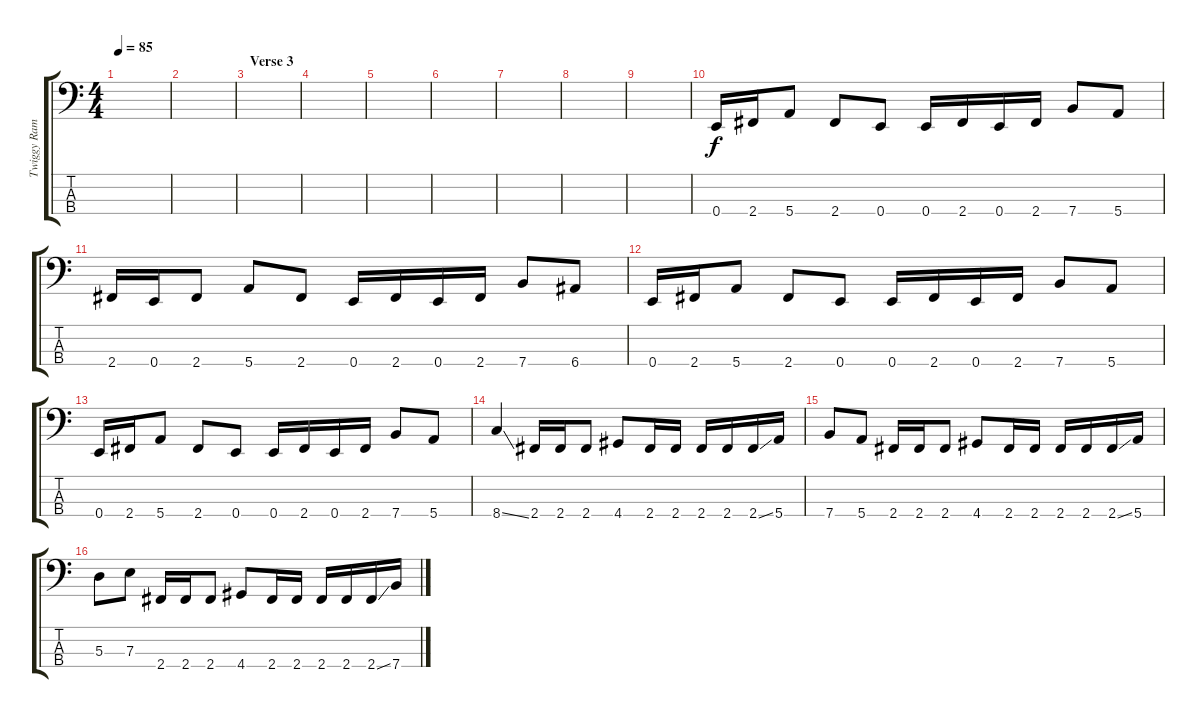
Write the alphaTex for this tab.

\track ("Twiggy Ramirez [Bass]" "Twiggy Ram") {instrument acousticguitarsteel}
\staff {score tabs}
\tuning (G2 D2 A1 E1) {hide}
\ts (4 4)
\tempo 85
\clef f4
\ks c
|
|
\section ("" "Verse 3")
|
|
|
|
|
|
|
0.4.16{volume 16 instrument acousticguitarnylon} 2.4.16 5.4.8 2.4.8 0.4.8 0.4.16 2.4.16 0.4.16 2.4.16 7.4.8 5.4.8 |
2.4.16 0.4.16 2.4.8 5.4.8 2.4.8 0.4.16 2.4.16 0.4.16 2.4.16 7.4.8 6.4.8 |
0.4.16 2.4.16 5.4.8 2.4.8 0.4.8 0.4.16 2.4.16 0.4.16 2.4.16 7.4.8 5.4.8 |
0.4.16 2.4.16 5.4.8 2.4.8 0.4.8 0.4.16 2.4.16 0.4.16 2.4.16 7.4.8 5.4.8 |
8.4{ss}.4{volume 16 instrument electricbasspick} 2.4.16 2.4.16 2.4.8 4.4.8 2.4.16 2.4.16 2.4.16 2.4.16 2.4{ss}.16 5.4.16 |
7.4.8 5.4.8 2.4.16 2.4.16 2.4.8 4.4.8 2.4.16 2.4.16 2.4.16 2.4.16 2.4{ss}.16 5.4.16 |
5.3.8 7.3.8 2.4.16 2.4.16 2.4.8 4.4.8 2.4.16 2.4.16 2.4.16 2.4.16 2.4{ss}.16 7.4.16
